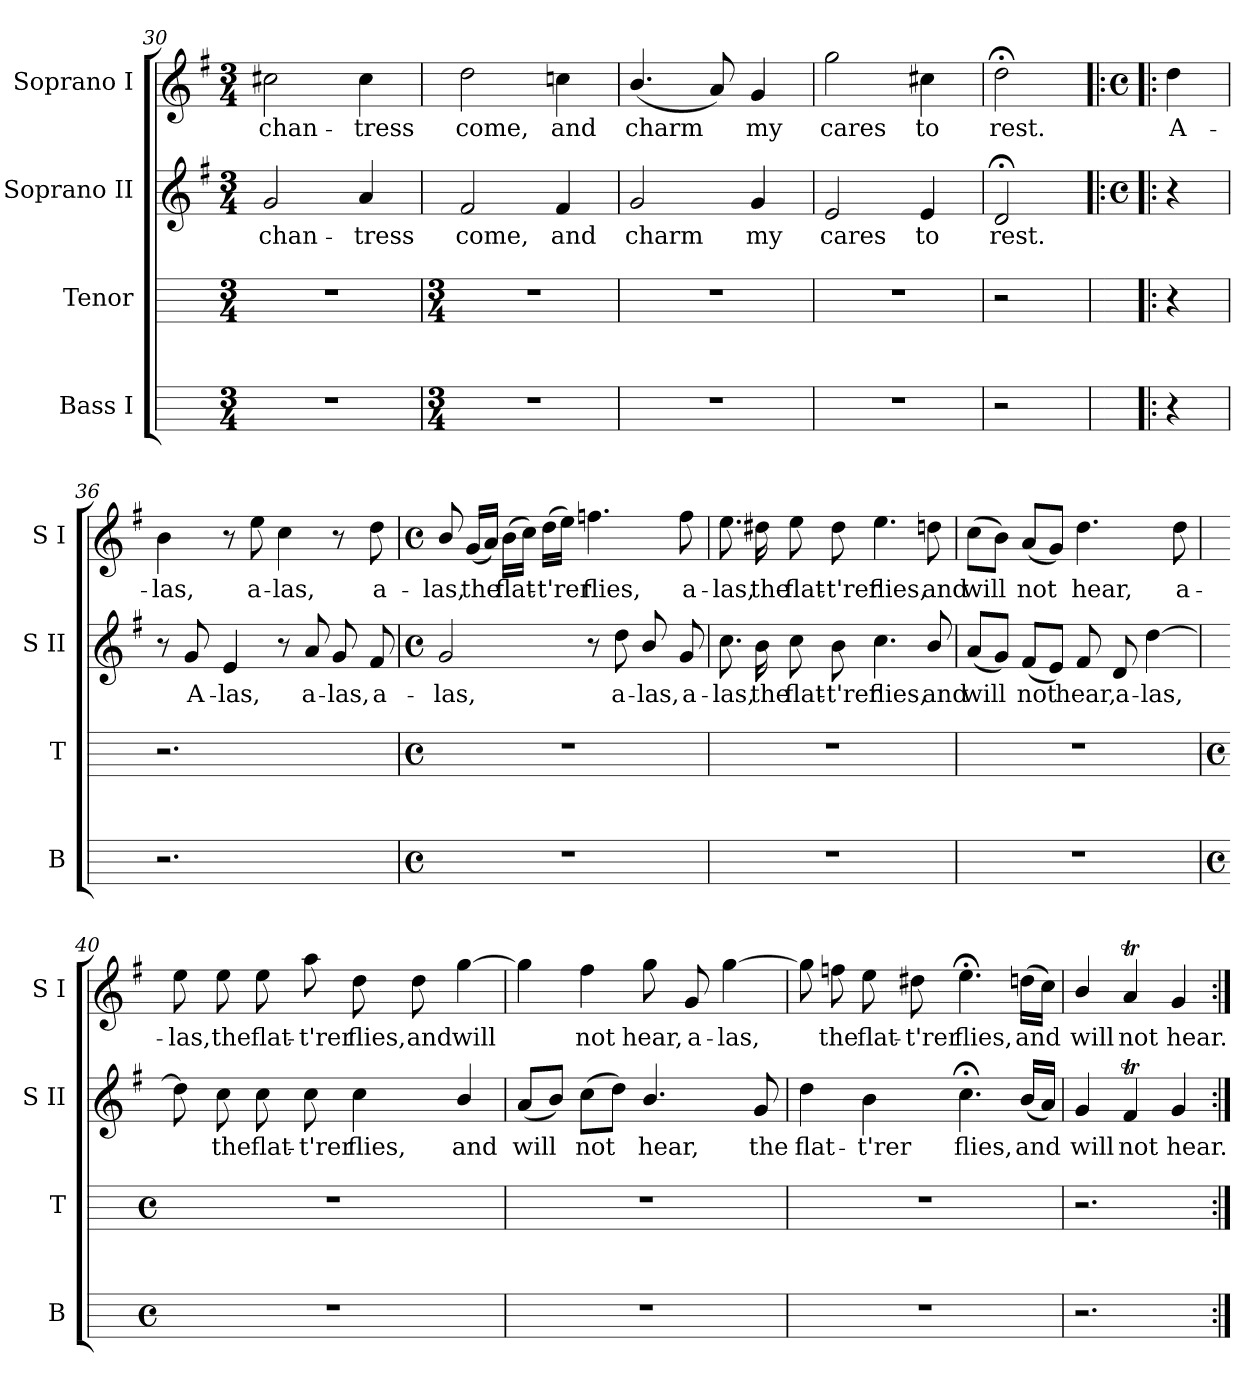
**kern	**kern	**kern	**text	**kern	**text
*part4	*part3	*part2	*part2	*part1	*part1
*staff4	*staff3	*staff2	*staff2	*staff1	*staff1
*I"Bass I	*I"Tenor	*I"Soprano II	*	*I"Soprano I	*
*I'B	*I'T	*I'S II	*	*I'S I	*
*	*	*clefG2	*	*clefG2	*
*	*	*k[f#]	*	*k[f#]	*
*	*	*G:	*	*G:	*
*M3/4	*M3/4	*M3/4	*	*M3/4	*
=30	=30	=30	=30	=30	=30
!	!	!	!LO:LY:b	!	!LO:LY:b
2.r	2.r	2g	-chan-	2cc#X	-chan-
!	!	!	!LO:LY:b	!	!LO:LY:b
.	.	4a	-tress	4cc#	-tress
!!LO:LB:g=z
=31	=31	=31	=31	=31	=31
*M3/4	*M3/4	*	*	*	*
!	!	!	!LO:LY:b	!	!LO:LY:b
2.r	2.r	2f#	come,	2dd	come,
!	!	!	!LO:LY:b	!	!LO:LY:b
.	.	4f#	and	4ccn	and
=32	=32	=32	=32	=32	=32
!	!	!	!LO:LY:b	!	!LO:LY:b
2.r	2.r	2g	charm	(<4.b/	charm
.	.	.	.	8a)	.
!	!	!	!LO:LY:b	!	!LO:LY:b
.	.	4g	my	4g	my
=33	=33	=33	=33	=33	=33
!	!	!	!LO:LY:b	!	!LO:LY:b
2.r	2.r	2e	cares	2gg	cares
!	!	!	!LO:LY:b	!	!LO:LY:b
.	.	4e	to	4cc#X	to
=34	=34	=34	=34	=34	=34
!	!	!	!LO:LY:b	!	!LO:LY:b
2r	2r	2d;<	rest.	2dd;<	rest.
=35	=35	=35!|:	=35!|:	=35!|:	=35!|:
*	*	*M4/4	*	*M4/4	*
*	*	*met(c)	*	*met(c)	*
!	!	!	!	!	!LO:LY:b
4r	4r	4r	.	4dd	A-
=36	=36	=36	=36	=36	=36
!	!	!	!	!	!LO:LY:b
2.r	2.r	8r	.	4b	-las,
!	!	!	!LO:LY:b	!	!
.	.	8g	A-	.	.
!	!	!	!LO:LY:b	!	!
.	.	4e	-las,	8r	.
!	!	!	!	!	!LO:LY:b
.	.	.	.	8ee	a-
!	!	!	!	!	!LO:LY:b
.	.	8r	.	4cc	-las,
!	!	!	!LO:LY:b	!	!
.	.	8a	a-	.	.
!	!	!	!LO:LY:b	!	!
4ryy	4ryy	8g	-las,	8r	.
!	!	!	!LO:LY:b	!	!LO:LY:b
.	.	8f#	a-	8dd	a-
!!LO:LB:g=z
=37	=37	=37	=37	=37	=37
*M4/4	*M4/4	*M4/4	*	*M4/4	*
*met(c)	*met(c)	*met(c)	*	*met(c)	*
!	!	!	!LO:LY:b	!	!LO:LY:b
1r	1r	2g	-las,	8b/	-las,
!	!	!	!	!	!LO:LY:b
.	.	.	.	(<16gLL	the
.	.	.	.	16aJJ)	.
!	!	!	!	!	!LO:LY:b
.	.	.	.	(>16bLL	flat-
.	.	.	.	16ccJJ)	.
!	!	!	!	!	!LO:LY:b
.	.	.	.	(>16ddLL	-t'rer
.	.	.	.	16eeJJ)	.
!	!	!	!	!	!LO:LY:b
.	.	8r	.	4.ffn	flies,
!	!	!	!LO:LY:b	!	!
.	.	8dd	a-	.	.
!	!	!	!LO:LY:b	!	!
.	.	8b/	-las,	.	.
!	!	!	!LO:LY:b	!	!LO:LY:b
.	.	8g	a-	8ff	a-
=38	=38	=38	=38	=38	=38
!	!	!	!LO:LY:b	!	!LO:LY:b
1r	1r	8.cc	-las,	8.ee	-las,
!	!	!	!LO:LY:b	!	!LO:LY:b
.	.	16b	the	16dd#X	the
!	!	!	!LO:LY:b	!	!LO:LY:b
.	.	8cc	flat-	8ee	flat-
!	!	!	!LO:LY:b	!	!LO:LY:b
.	.	8b	-t'rer	8dd#	-t'rer
!	!	!	!LO:LY:b	!	!LO:LY:b
.	.	4.cc	flies,	4.ee	flies,
!	!	!	!LO:LY:b	!	!LO:LY:b
.	.	8b/	and	8ddn	and
=39	=39	=39	=39	=39	=39
!	!	!	!LO:LY:b	!	!LO:LY:b
1r	1r	(<8aL	will	(>8ccL	will
.	.	8gJ)	.	8bJ)	.
!	!	!	!LO:LY:b	!	!LO:LY:b
.	.	(<8f#L	not	(<8aL	not
.	.	8eJ)	.	8gJ)	.
!	!	!	!LO:LY:b	!	!LO:LY:b
.	.	8f#	hear,	4.dd	hear,
!	!	!	!LO:LY:b	!	!
.	.	8d	a-	.	.
!	!	!	!LO:LY:b	!	!
.	.	[4dd	-las,	.	.
!	!	!	!	!	!LO:LY:b
.	.	.	.	8dd	a-
!!LO:LB:g=z
=40	=40	=40	=40	=40	=40
*M4/4	*M4/4	*	*	*	*
*met(c)	*met(c)	*	*	*	*
!	!	!	!	!	!LO:LY:b
1r	1r	8dd]	.	8ee	-las,
!	!	!	!LO:LY:b	!	!LO:LY:b
.	.	8cc	the	8ee	the
!	!	!	!LO:LY:b	!	!LO:LY:b
.	.	8cc	flat-	8ee	flat-
!	!	!	!LO:LY:b	!	!LO:LY:b
.	.	8cc	-t'rer	8aa	-t'rer
!	!	!	!LO:LY:b	!	!LO:LY:b
.	.	4cc	flies,	8dd	flies,
!	!	!	!	!	!LO:LY:b
.	.	.	.	8dd	and
!	!	!	!LO:LY:b	!	!LO:LY:b
.	.	4b/	and	[4gg	will
=41	=41	=41	=41	=41	=41
!	!	!	!LO:LY:b	!	!
1r	1r	(<8aL	will	4gg]	.
.	.	8bJ)	.	.	.
!	!	!	!LO:LY:b	!	!LO:LY:b
.	.	(>8ccL	not	4ff#	not
.	.	8ddJ)	.	.	.
!	!	!	!LO:LY:b	!	!LO:LY:b
.	.	4.b/	hear,	8gg	hear,
!	!	!	!	!	!LO:LY:b
.	.	.	.	8g	a-
!	!	!	!	!	!LO:LY:b
.	.	.	.	[4gg	-las,
!	!	!	!LO:LY:b	!	!
.	.	8g	the	.	.
=42	=42	=42	=42	=42	=42
!	!	!	!LO:LY:b	!	!
1r	1r	4dd	flat-	8gg]	.
!	!	!	!	!	!LO:LY:b
.	.	.	.	8ffn	the
!	!	!	!LO:LY:b	!	!LO:LY:b
.	.	4b	-t'rer	8ee	flat-
!	!	!	!	!	!LO:LY:b
.	.	.	.	8dd#X	-t'rer
!	!	!	!LO:LY:b	!	!LO:LY:b
.	.	4.cc;<	flies,	4.ee;<	flies,
!	!	!	!LO:LY:b	!	!LO:LY:b
.	.	(<16bLL	and	(>16ddnLL	and
.	.	16aJJ)	.	16ccJJ)	.
=43	=43	=43	=43	=43	=43
!	!	!	!LO:LY:b	!	!LO:LY:b
2.r	2.r	4g	will	4b/	will
!	!	!	!LO:LY:b	!	!LO:LY:b
.	.	4f#t	not	4aT	not
!	!	!	!LO:LY:b	!	!LO:LY:b
.	.	4g	hear.	4g	hear.
=:|!	=:|!	=:|!	=:|!	=:|!	=:|!
*-	*-	*-	*-	*-	*-
